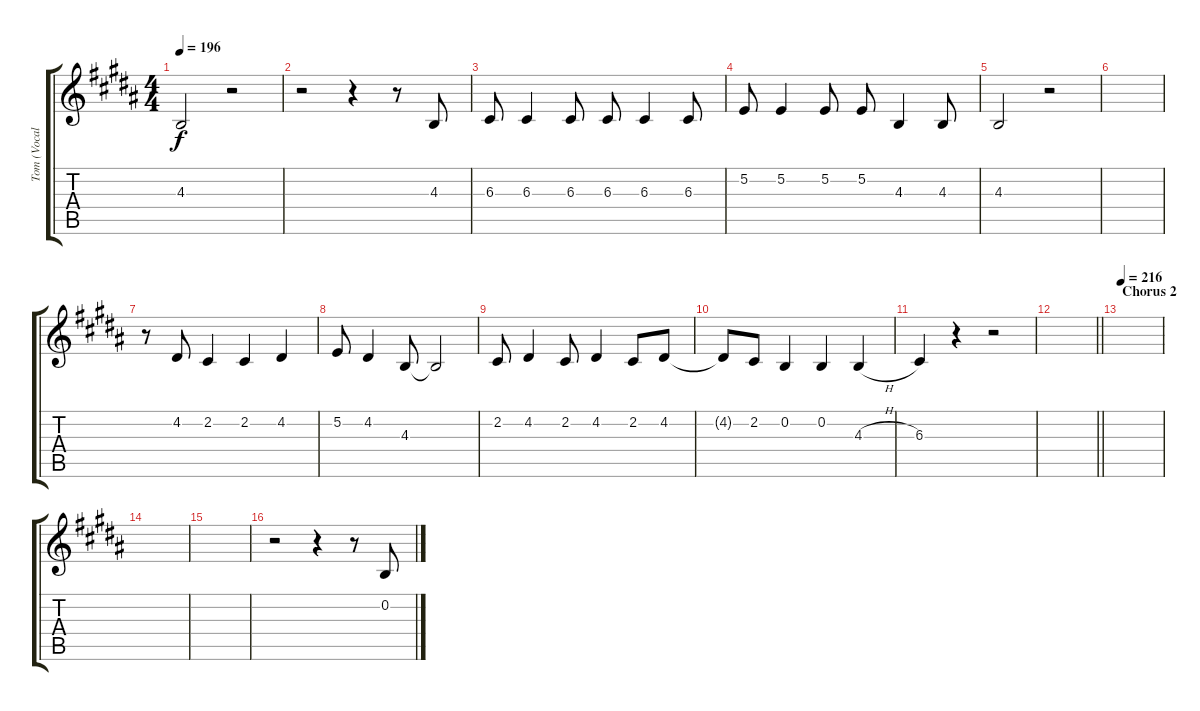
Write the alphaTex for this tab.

\track ("Tom (Vocal)" "Tom (Vocal") {instrument accordion}
\staff {score tabs}
\tuning (E4 B3 G3 D3 A2 E2) {hide}
\ts (4 4)
\tempo 196
\clef g2
\ks b
4.3.2{dy f} r.2 |
r.2 r.4 r.8 4.3.8 |
6.3.8 6.3.4 6.3.8 6.3.8 6.3.4 6.3.8 |
5.2.8 5.2.4 5.2.8 5.2.8 4.3.4 4.3.8 |
4.3.2 r.2 |
|
r.8 4.2.8 2.2.4 2.2.4 4.2.4 |
5.2.8 4.2.4 4.3.8 4.3{t}.2 |
2.2.8 4.2.4 2.2.8 4.2.4 2.2.8 4.2.8 |
4.2{t}.8 2.2.8 0.2.4 0.2.4 4.3{h}.4 |
6.3.4 r.4 r.2 |
\barLineRight lightlight
|
\section ("" "Chorus 2")
\tempo 216
|
|
|
r.2 r.4 r.8 0.2.8
